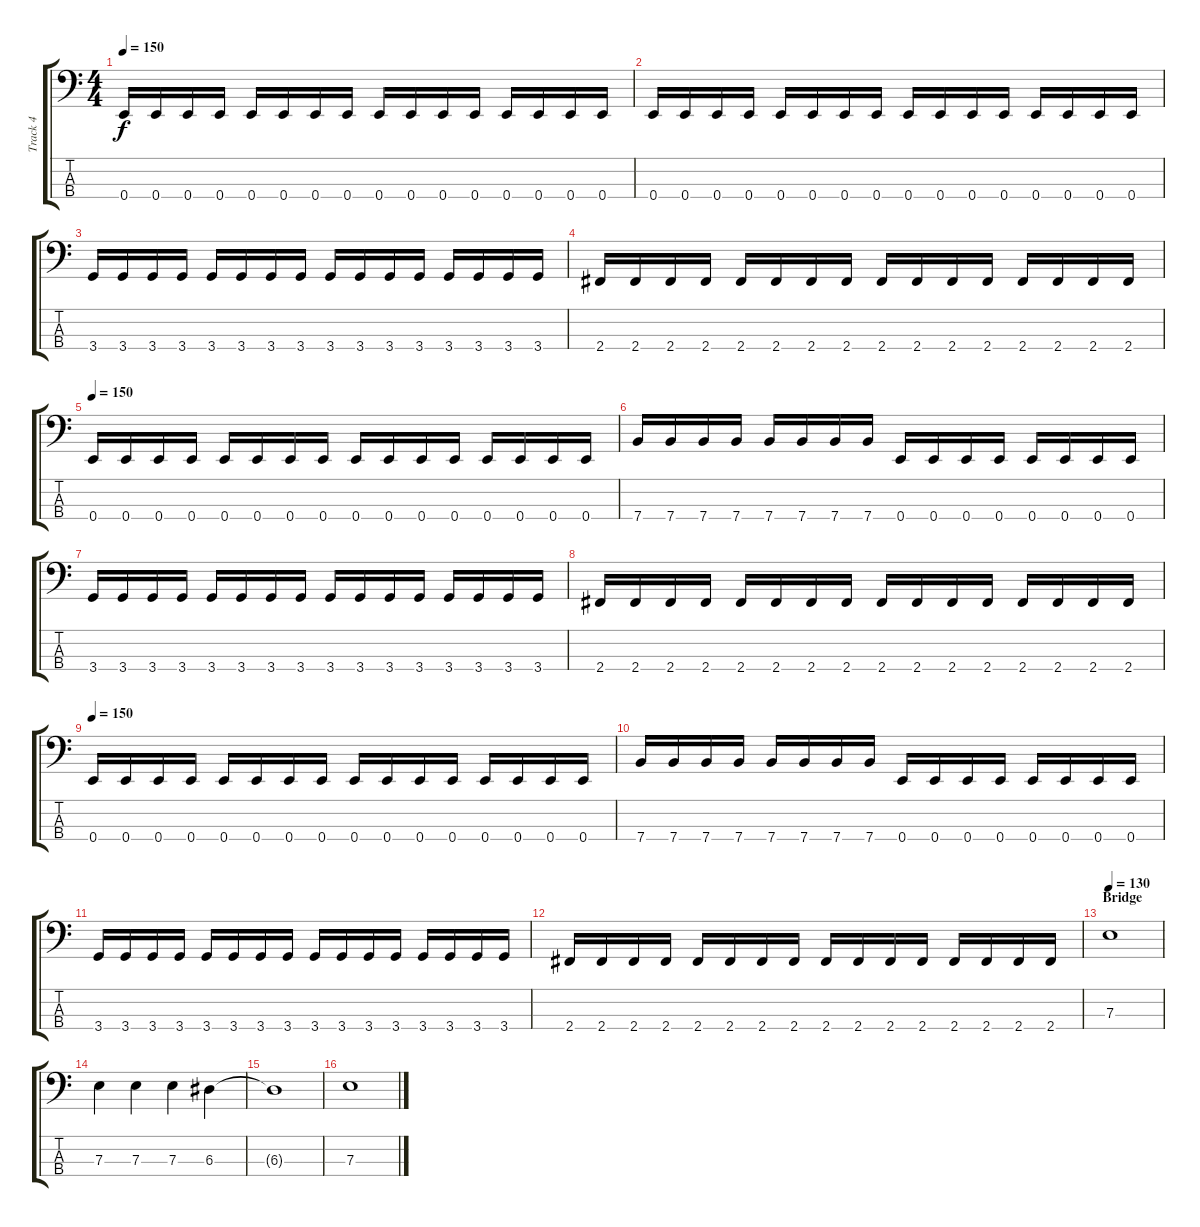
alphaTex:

\track ("Track 4" "Track 4") {instrument electricbasspick}
\staff {score tabs}
\tuning (G2 D2 A1 E1) {hide}
\ts (4 4)
\tempo 150
\clef f4
\ks c
0.4.16{dy f} 0.4.16 0.4.16 0.4.16 0.4.16 0.4.16 0.4.16 0.4.16 0.4.16 0.4.16 0.4.16 0.4.16 0.4.16 0.4.16 0.4.16 0.4.16 |
0.4.16 0.4.16 0.4.16 0.4.16 0.4.16 0.4.16 0.4.16 0.4.16 0.4.16 0.4.16 0.4.16 0.4.16 0.4.16 0.4.16 0.4.16 0.4.16 |
3.4.16 3.4.16 3.4.16 3.4.16 3.4.16 3.4.16 3.4.16 3.4.16 3.4.16 3.4.16 3.4.16 3.4.16 3.4.16 3.4.16 3.4.16 3.4.16 |
2.4.16 2.4.16 2.4.16 2.4.16 2.4.16 2.4.16 2.4.16 2.4.16 2.4.16 2.4.16 2.4.16 2.4.16 2.4.16 2.4.16 2.4.16 2.4.16 |
\tempo 150
0.4.16 0.4.16 0.4.16 0.4.16 0.4.16 0.4.16 0.4.16 0.4.16 0.4.16 0.4.16 0.4.16 0.4.16 0.4.16 0.4.16 0.4.16 0.4.16 |
7.4.16 7.4.16 7.4.16 7.4.16 7.4.16 7.4.16 7.4.16 7.4.16 0.4.16 0.4.16 0.4.16 0.4.16 0.4.16 0.4.16 0.4.16 0.4.16 |
3.4.16 3.4.16 3.4.16 3.4.16 3.4.16 3.4.16 3.4.16 3.4.16 3.4.16 3.4.16 3.4.16 3.4.16 3.4.16 3.4.16 3.4.16 3.4.16 |
2.4.16 2.4.16 2.4.16 2.4.16 2.4.16 2.4.16 2.4.16 2.4.16 2.4.16 2.4.16 2.4.16 2.4.16 2.4.16 2.4.16 2.4.16 2.4.16 |
\tempo 150
0.4.16 0.4.16 0.4.16 0.4.16 0.4.16 0.4.16 0.4.16 0.4.16 0.4.16 0.4.16 0.4.16 0.4.16 0.4.16 0.4.16 0.4.16 0.4.16 |
7.4.16 7.4.16 7.4.16 7.4.16 7.4.16 7.4.16 7.4.16 7.4.16 0.4.16 0.4.16 0.4.16 0.4.16 0.4.16 0.4.16 0.4.16 0.4.16 |
3.4.16 3.4.16 3.4.16 3.4.16 3.4.16 3.4.16 3.4.16 3.4.16 3.4.16 3.4.16 3.4.16 3.4.16 3.4.16 3.4.16 3.4.16 3.4.16 |
2.4.16 2.4.16 2.4.16 2.4.16 2.4.16 2.4.16 2.4.16 2.4.16 2.4.16 2.4.16 2.4.16 2.4.16 2.4.16 2.4.16 2.4.16 2.4.16 |
\section ("" "Bridge")
\tempo 130
7.3.1 |
7.3.4 7.3.4 7.3.4 6.3.4 |
6.3{t}.1 |
7.3.1
